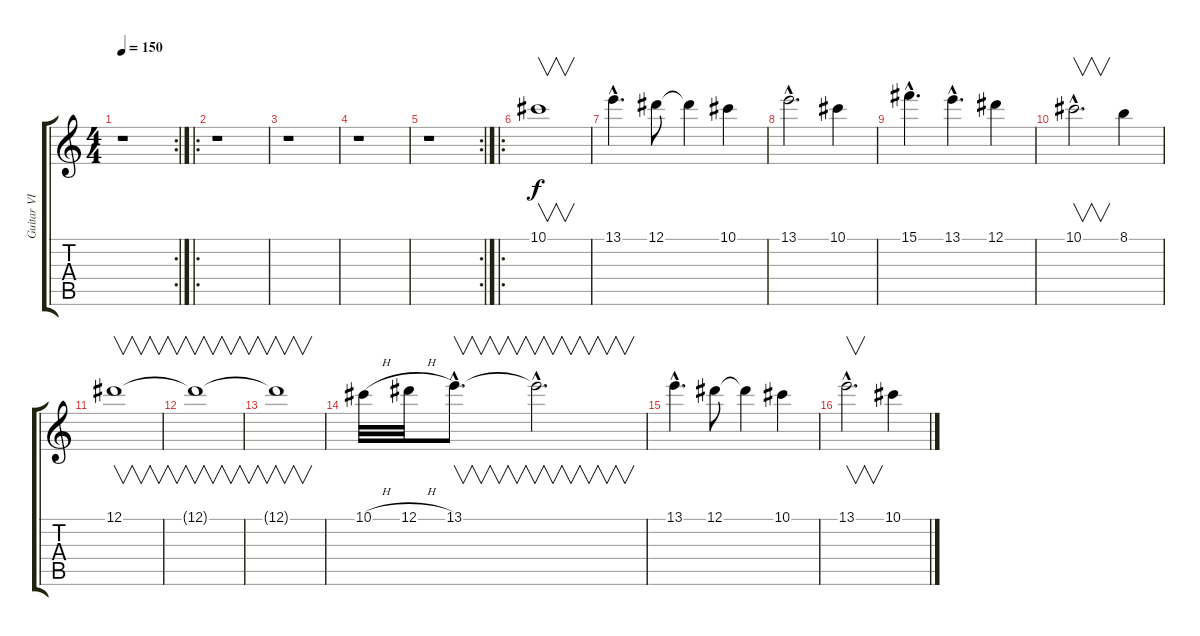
\track ("Guitar VI" "Guitar VI") {instrument distortionguitar}
\staff {score tabs}
\tuning (Eb4 Bb3 Gb3 Db3 Ab2 Eb2) {hide}
\rc 2
\ts (4 4)
\tempo 150
\clef g2
\ks c
r.1{dy f} |
\ro
r.1 |
r.1 |
r.1 |
\rc 2
r.1 |
\ro
10.1.1{v} |
13.1{hac}.4{d} 12.1.8 12.1{t}.4 10.1.4 |
13.1{hac}.2{d} 10.1.4 |
15.1{hac}.4{d} 13.1{hac}.4{d} 12.1.4 |
10.1{hac}.2{v d} 8.1.4 |
12.1.1{v} |
12.1{t}.1{v} |
12.1{t}.1{v} |
10.1{h}.32 12.1{h}.32 13.1{hac}.8{v d} 13.1{hac t}.2{v d} |
13.1{hac}.4{d} 12.1.8 12.1{t}.4 10.1.4 |
13.1{hac}.2{v d} 10.1.4
